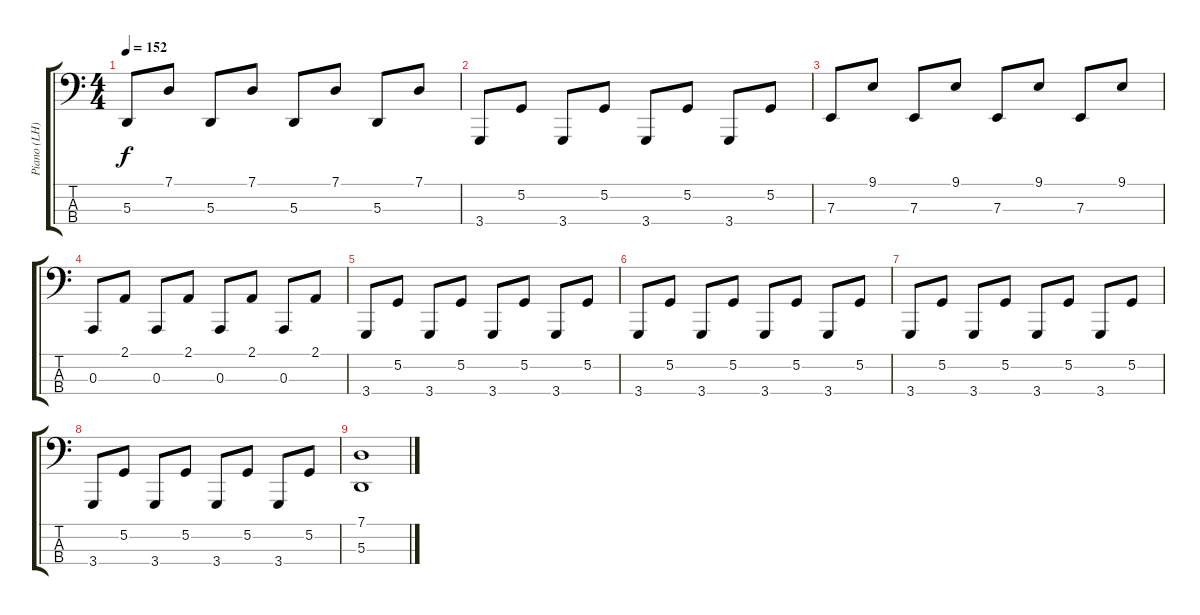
\track ("Piano (LH)" "Piano (LH)") {instrument acousticgrandpiano}
\staff {score tabs}
\tuning (G2 D2 A1 E1) {hide}
\ts (4 4)
\tempo 152
\clef f4
\ks c
5.3.8{dy f} 7.1.8 5.3.8 7.1.8 5.3.8 7.1.8 5.3.8 7.1.8 |
3.4.8 5.2.8 3.4.8 5.2.8 3.4.8 5.2.8 3.4.8 5.2.8 |
7.3.8 9.1.8 7.3.8 9.1.8 7.3.8 9.1.8 7.3.8 9.1.8 |
0.3.8 2.1.8 0.3.8 2.1.8 0.3.8 2.1.8 0.3.8 2.1.8 |
3.4.8 5.2.8 3.4.8 5.2.8 3.4.8 5.2.8 3.4.8 5.2.8 |
3.4.8 5.2.8 3.4.8 5.2.8 3.4.8 5.2.8 3.4.8 5.2.8 |
3.4.8 5.2.8 3.4.8 5.2.8 3.4.8 5.2.8 3.4.8 5.2.8 |
3.4.8 5.2.8 3.4.8 5.2.8 3.4.8 5.2.8 3.4.8 5.2.8 |
(7.1 5.3).1
